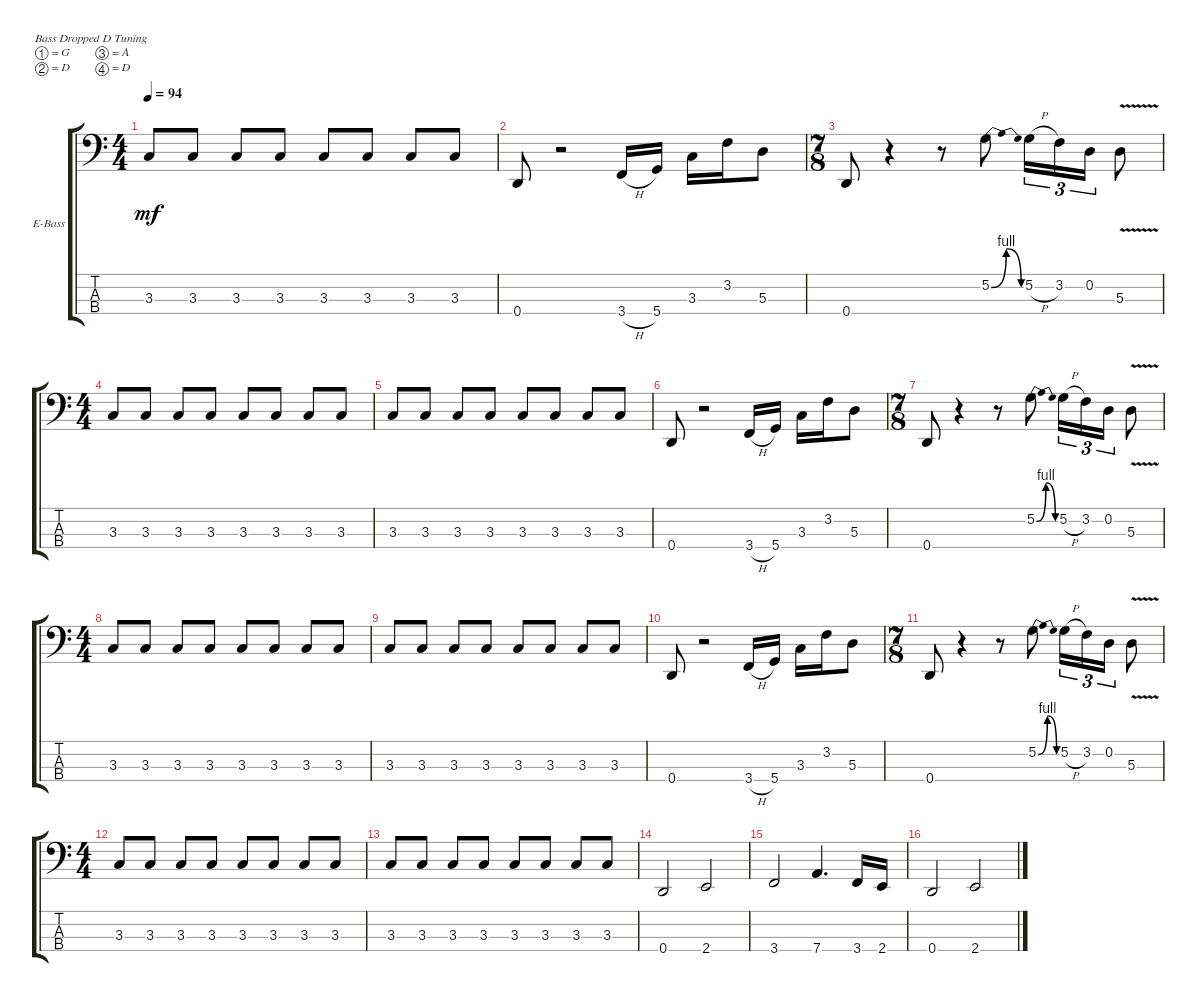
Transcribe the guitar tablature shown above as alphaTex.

\defaultSystemsLayout 4
\bracketExtendMode groupsimilarinstruments
\firstSystemTrackNameOrientation horizontal
\otherSystemsTrackNameOrientation horizontal
\track ("Electric Bass" "E-Bass") {instrument electricbassfinger}
\staff {score tabs}
\tuning (G2 D2 A1 D1)
\ts (4 4)
\tempo 94
\clef f4
\scale
0.25966
\ks c
3.3.8{dy mf} 3.3.8 3.3.8 3.3.8 3.3.8 3.3.8 3.3.8 3.3.8 |
\scale
0.29082 0.4.8 r.2 3.4{h}.16 5.4.16 3.3.16 3.2.16 5.3.8 |
\ts (7 8)
\scale
0.314498 0.4.8 r.4 r.8 5.2{be (bendrelease 0 0 10.2 4 20.4 4 30 0)}.8 5.2{h}.16{tu (3 2)} 3.2.16{tu (3 2)} 0.2.16{tu (3 2)} 5.3{v}.8 |
\ts (4 4)
\scale
0.39527 3.3.8 3.3.8 3.3.8 3.3.8 3.3.8 3.3.8 3.3.8 3.3.8 |
\scale
0.257261 3.3.8 3.3.8 3.3.8 3.3.8 3.3.8 3.3.8 3.3.8 3.3.8 |
\scale
0.257261 0.4.8 r.2 3.4{h}.16 5.4.16 3.3.16 3.2.16 5.3.8 |
\ts (7 8)
\scale
0.485477 0.4.8 r.4 r.8 5.2{be (bendrelease 0 0 10.2 4 20.4 4 30 0)}.8 5.2{h}.16{tu (3 2)} 3.2.16{tu (3 2)} 0.2.16{tu (3 2)} 5.3{v}.8 |
\ts (4 4)
\scale
0.485477 3.3.8 3.3.8 3.3.8 3.3.8 3.3.8 3.3.8 3.3.8 3.3.8 |
\scale
0.257261 3.3.8 3.3.8 3.3.8 3.3.8 3.3.8 3.3.8 3.3.8 3.3.8 |
\scale
0.257261 0.4.8 r.2 3.4{h}.16 5.4.16 3.3.16 3.2.16 5.3.8 |
\ts (7 8)
\scale
0.39527 0.4.8 r.4 r.8 5.2{be (bendrelease 0 0 10.2 4 20.4 4 30 0)}.8 5.2{h}.16{tu (3 2)} 3.2.16{tu (3 2)} 0.2.16{tu (3 2)} 5.3{v}.8 |
\ts (4 4)
\scale
0.39527 3.3.8 3.3.8 3.3.8 3.3.8 3.3.8 3.3.8 3.3.8 3.3.8 |
\scale
0.209459 3.3.8 3.3.8 3.3.8 3.3.8 3.3.8 3.3.8 3.3.8 3.3.8 |
\scale
0.333333 0.4.2 2.4.2 |
\scale
0.333333 3.4.2 7.4.4{d} 3.4.16 2.4.16 |
\scale
0.333333 0.4.2 2.4.2
